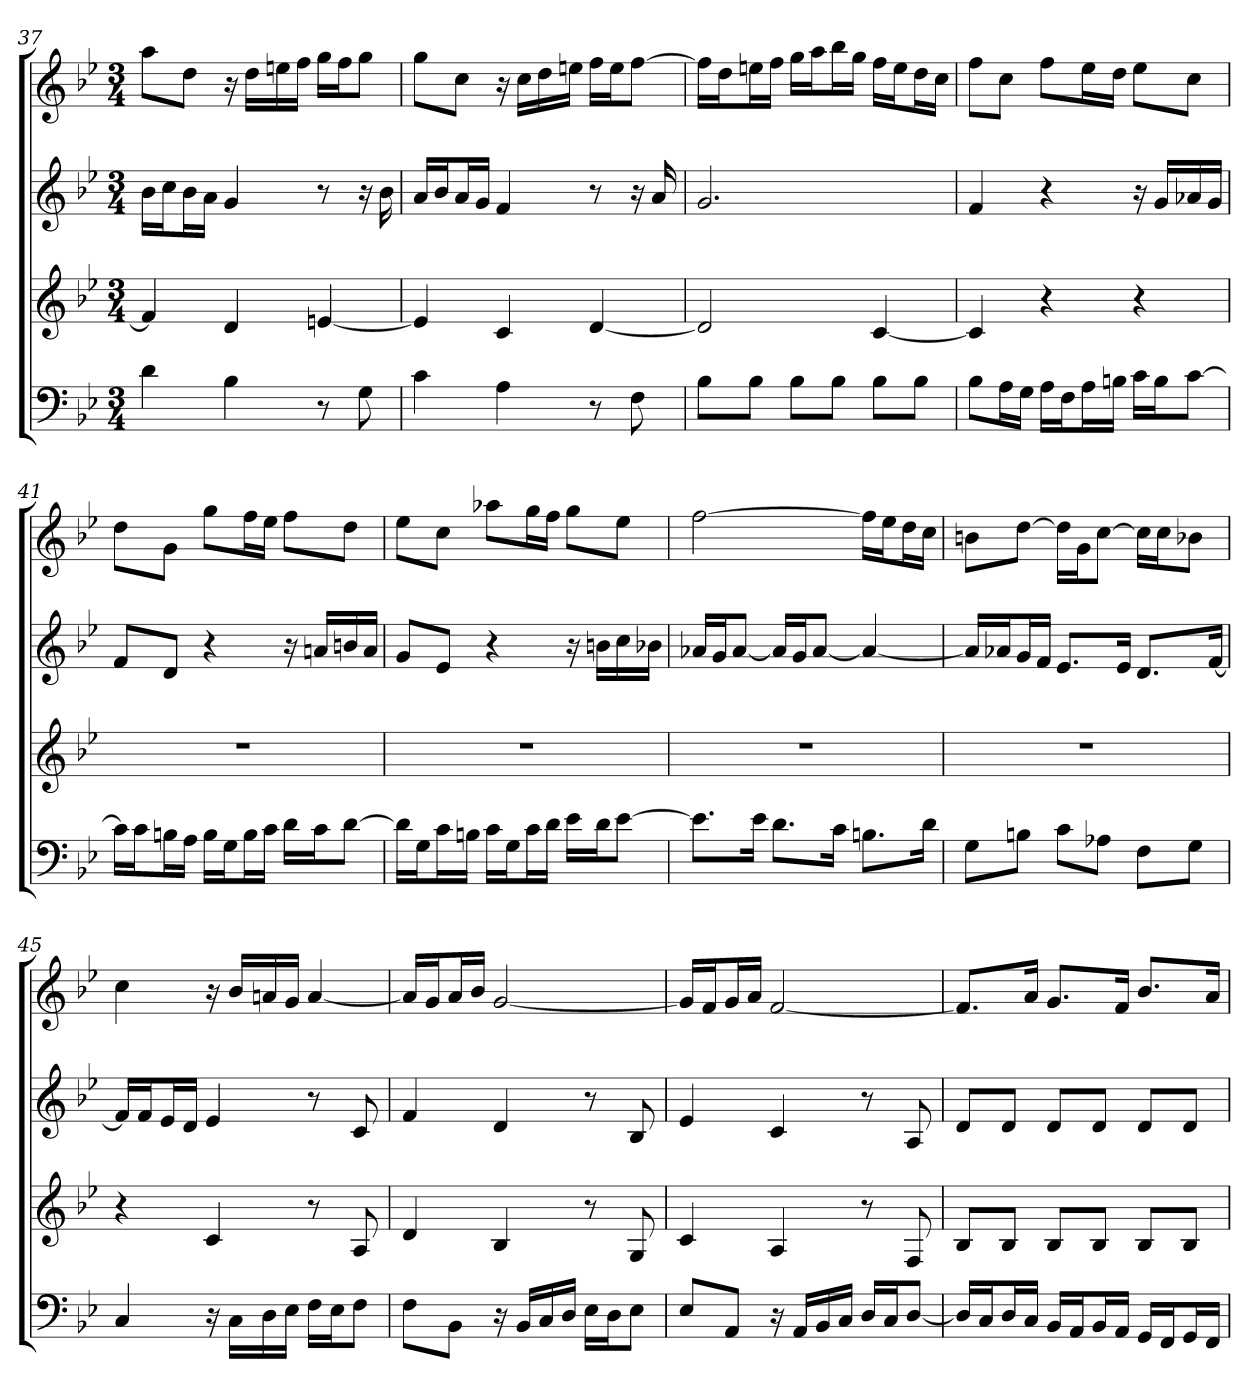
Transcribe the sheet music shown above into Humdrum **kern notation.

**kern	**kern	**kern	**kern
*part4	*part3	*part2	*part1
*staff4	*staff3	*staff2	*staff1
*k[b-e-]	*k[b-e-]	*k[b-e-]	*k[b-e-]
*g:	*g:	*g:	*g:
*M3/4	*M3/4	*M3/4	*M3/4
=37	=37	=37	=37
4d	4f]	16b-LL	8aaL
.	.	16ccJ	.
.	.	16b-L	8ddJ
.	.	16aJJ	.
4B-	4d	4g	16r
.	.	.	16ddLL
.	.	.	16een
.	.	.	16ffJJ
8r	[4en	8r	16ggLL
.	.	.	16ffJ
8G	.	16r	8ggJ
.	.	16b-	.
=38	=38	=38	=38
4c	4e]	16aLL	8ggL
.	.	16b-J	.
.	.	16aL	8ccJ
.	.	16gJJ	.
4A	4c	4f	16r
.	.	.	16ccLL
.	.	.	16dd
.	.	.	16eenJJ
8r	[4d	8r	16ffLL
.	.	.	16eeJ
8F	.	16r	[8ffJ
.	.	16a	.
=39	=39	=39	=39
8B-L	2d]	2.g	16ffLL]
.	.	.	16ddJ
8B-J	.	.	16eenL
.	.	.	16ffJJ
8B-L	.	.	16ggLL
.	.	.	16aaJ
8B-J	.	.	16bb-L
.	.	.	16ggJJ
8B-L	[4c	.	16ffLL
.	.	.	16eeJ
8B-J	.	.	16ddL
.	.	.	16ccJJ
=40	=40	=40	=40
8B-L	4c]	4f	8ffL
16AL	.	.	8ccJ
16GJJ	.	.	.
16ALL	4r	4r	8ffL
16FJ	.	.	.
16AL	.	.	16ee-L
16BnJJ	.	.	16ddJJ
16cLL	4r	16r	8ee-L
16BJ	.	16gLL	.
[8cJ	.	16a-X	8ccJ
.	.	16gJJ	.
=41	=41	=41	=41
16cLL]	2.r	8fL	8ddL
16cJ	.	.	.
16BnL	.	8dJ	8gJ
16AJJ	.	.	.
16BLL	.	4r	8ggL
16GJ	.	.	.
16BL	.	.	16ffL
16cJJ	.	.	16ee-JJ
16dLL	.	16r	8ffL
16cJ	.	16anLL	.
[8dJ	.	16bn	8ddJ
.	.	16aJJ	.
=42	=42	=42	=42
16dLL]	2.r	8gL	8ee-L
16GJ	.	.	.
16cL	.	8e-J	8ccJ
16BnJJ	.	.	.
16cLL	.	4r	8aa-XL
16GJ	.	.	.
16cL	.	.	16ggL
16dJJ	.	.	16ffJJ
16e-LL	.	16r	8ggL
16dJ	.	16bnLL	.
[8e-J	.	16cc	8ee-J
.	.	16b-XJJ	.
=43	=43	=43	=43
8.e-L]	2.r	16a-XLL	[2ff
.	.	16gJ	.
.	.	[8a-J	.
16e-Jk	.	.	.
8.dL	.	16a-LL]	.
.	.	16gJ	.
.	.	[8a-J	.
16cJk	.	.	.
8.BnL	.	4a-_	16ffLL]
.	.	.	16ee-J
.	.	.	16ddL
16dJk	.	.	16ccJJ
=44	=44	=44	=44
8GL	2.r	16a-LL]	8bnL
.	.	16a-XJ	.
8BnJ	.	16gL	[8ddJ
.	.	16fJJ	.
8cL	.	8.e-L	16ddLL]
.	.	.	16gJ
8A-XJ	.	.	[8ccJ
.	.	16e-Jk	.
8FL	.	8.dL	16ccLL]
.	.	.	16ccJ
8GJ	.	.	8b-XJ
.	.	[16fJk	.
=45	=45	=45	=45
4C	4r	16fLL]	4cc
.	.	16fJ	.
.	.	16e-L	.
.	.	16dJJ	.
16r	4c	4e-	16r
16CLL	.	.	16b-LL
16D	.	.	16an
16E-JJ	.	.	16gJJ
16FLL	8r	8r	[4a
16E-J	.	.	.
8FJ	8A	8c	.
=46	=46	=46	=46
8FL	4d	4f	16aLL]
.	.	.	16gJ
8BB-J	.	.	16aL
.	.	.	16b-JJ
16r	4B-	4d	[2g
16BB-LL	.	.	.
16C	.	.	.
16DJJ	.	.	.
16E-LL	8r	8r	.
16DJ	.	.	.
8E-J	8G	8B-	.
=47	=47	=47	=47
8E-L	4c	4e-	16gLL]
.	.	.	16fJ
8AAJ	.	.	16gL
.	.	.	16aJJ
16r	4A	4c	[2f
16AALL	.	.	.
16BB-	.	.	.
16CJJ	.	.	.
16DLL	8r	8r	.
16CJ	.	.	.
[8DJ	8F	8A	.
=48	=48	=48	=48
16DLL]	8B-L	8dL	8.fL]
16CJ	.	.	.
16DL	8B-J	8dJ	.
16CJJ	.	.	16aJk
16BB-LL	8B-L	8dL	8.gL
16AAJ	.	.	.
16BB-L	8B-J	8dJ	.
16AAJJ	.	.	16fJk
16GGLL	8B-L	8dL	8.b-L
16FFJ	.	.	.
16GGL	8B-J	8dJ	.
16FFJJ	.	.	16aJk
=	=	=	=
*-	*-	*-	*-
